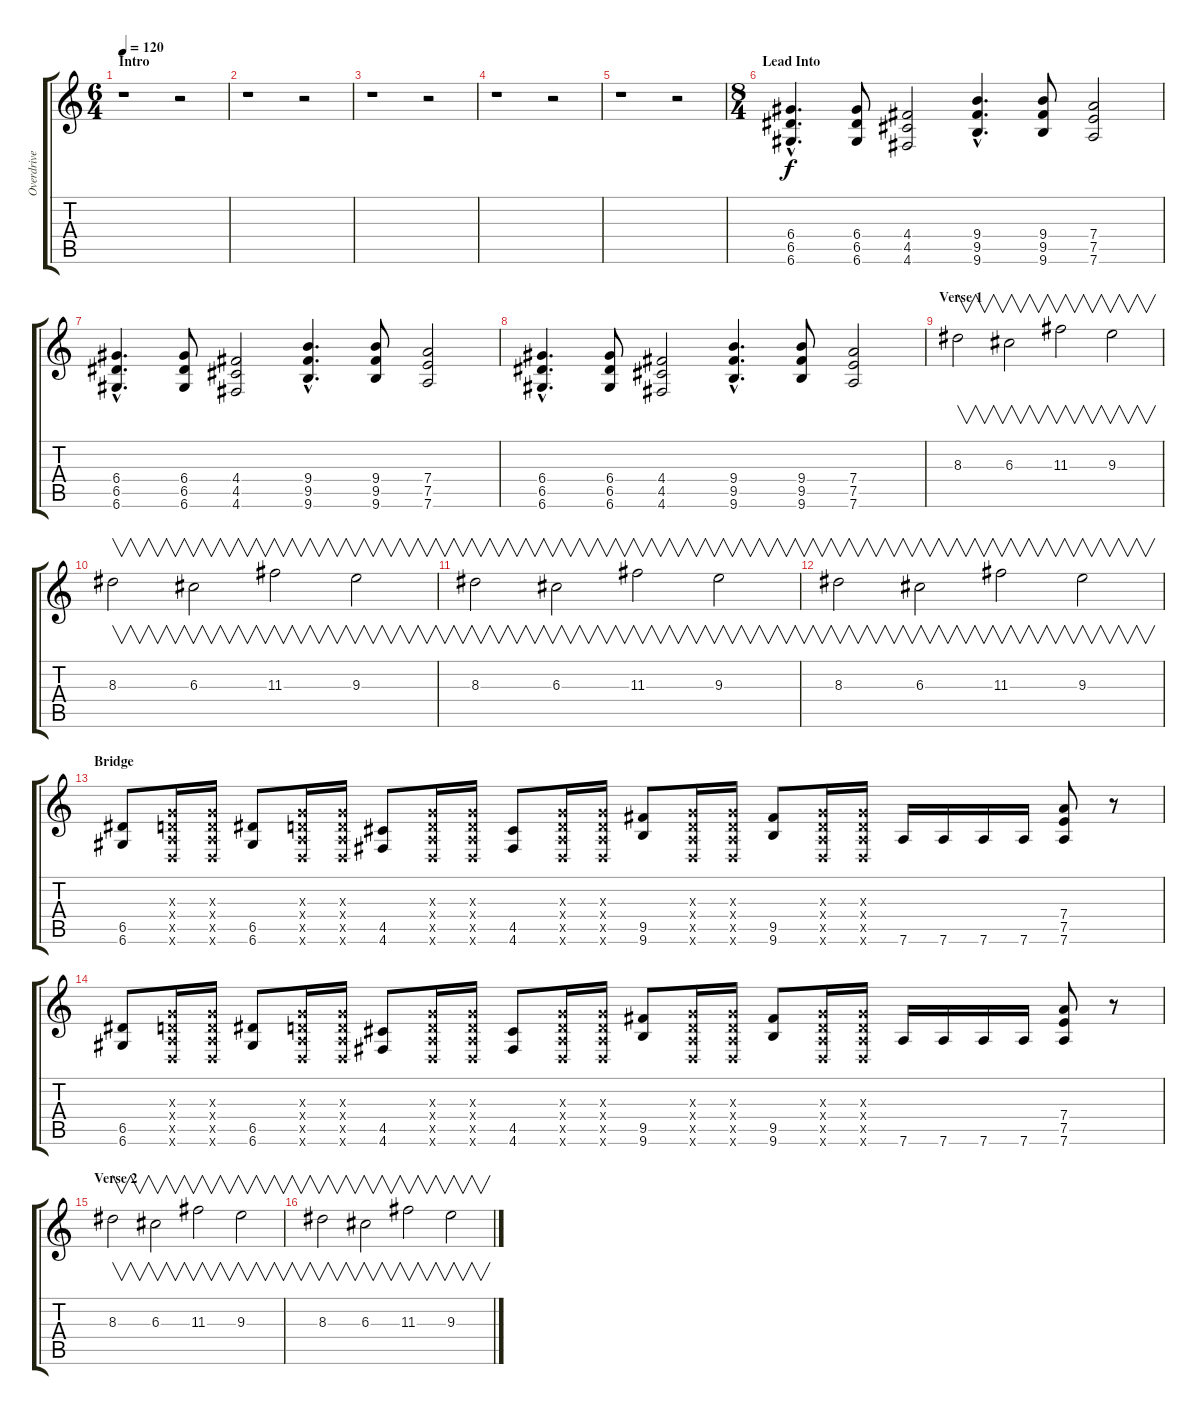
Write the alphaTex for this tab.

\track ("Overdrive" "Overdrive") {instrument overdrivenguitar}
\staff {score tabs}
\tuning (E4 B3 G3 D3 A2 D2) {hide}
\ts (6 4)
\section ("" "Intro")
\tempo 120
\clef g2
\ks c
r.1{dy f instrument overdrivenguitar} r.2 |
r.1 r.2 |
r.1 r.2 |
r.1 r.2 |
r.1 r.2 |
\ts (8 4)
\section ("" "Lead Into")
(6.4{hac} 6.5{hac} 6.6{hac}).4{d} (6.4 6.5 6.6).8 (4.4 4.5 4.6).2 (9.4{hac} 9.5{hac} 9.6{hac}).4{d} (9.4 9.5 9.6).8 (7.4 7.5 7.6).2 |
(6.4{hac} 6.5{hac} 6.6{hac}).4{d} (6.4 6.5 6.6).8 (4.4 4.5 4.6).2 (9.4{hac} 9.5{hac} 9.6{hac}).4{d} (9.4 9.5 9.6).8 (7.4 7.5 7.6).2 |
(6.4{hac} 6.5{hac} 6.6{hac}).4{d} (6.4 6.5 6.6).8 (4.4 4.5 4.6).2 (9.4{hac} 9.5{hac} 9.6{hac}).4{d} (9.4 9.5 9.6).8 (7.4 7.5 7.6).2 |
\section ("" "Verse 1")
8.3.2{v} 6.3.2{v} 11.3.2{v} 9.3.2{v} |
8.3.2{v} 6.3.2{v} 11.3.2{v} 9.3.2{v} |
8.3.2{v} 6.3.2{v} 11.3.2{v} 9.3.2{v} |
8.3.2{v} 6.3.2{v} 11.3.2{v} 9.3.2{v} |
\section ("" "Bridge")
(6.5 6.6).8 (0.3{x} 0.4{x} 0.5{x} 0.6{x}).16 (0.3{x} 0.4{x} 0.5{x} 0.6{x}).16 (6.5 6.6).8 (0.3{x} 0.4{x} 0.5{x} 0.6{x}).16 (0.3{x} 0.4{x} 0.5{x} 0.6{x}).16 (4.5 4.6).8 (0.3{x} 0.4{x} 0.5{x} 0.6{x}).16 (0.3{x} 0.4{x} 0.5{x} 0.6{x}).16 (4.5 4.6).8 (0.3{x} 0.4{x} 0.5{x} 0.6{x}).16 (0.3{x} 0.4{x} 0.5{x} 0.6{x}).16 (9.5 9.6).8 (0.3{x} 0.4{x} 0.5{x} 0.6{x}).16 (0.3{x} 0.4{x} 0.5{x} 0.6{x}).16 (9.5 9.6).8 (0.3{x} 0.4{x} 0.5{x} 0.6{x}).16 (0.3{x} 0.4{x} 0.5{x} 0.6{x}).16 7.6.16 7.6.16 7.6.16 7.6.16 (7.4 7.5 7.6).8 r.8 |
(6.5 6.6).8 (0.3{x} 0.4{x} 0.5{x} 0.6{x}).16 (0.3{x} 0.4{x} 0.5{x} 0.6{x}).16 (6.5 6.6).8 (0.3{x} 0.4{x} 0.5{x} 0.6{x}).16 (0.3{x} 0.4{x} 0.5{x} 0.6{x}).16 (4.5 4.6).8 (0.3{x} 0.4{x} 0.5{x} 0.6{x}).16 (0.3{x} 0.4{x} 0.5{x} 0.6{x}).16 (4.5 4.6).8 (0.3{x} 0.4{x} 0.5{x} 0.6{x}).16 (0.3{x} 0.4{x} 0.5{x} 0.6{x}).16 (9.5 9.6).8 (0.3{x} 0.4{x} 0.5{x} 0.6{x}).16 (0.3{x} 0.4{x} 0.5{x} 0.6{x}).16 (9.5 9.6).8 (0.3{x} 0.4{x} 0.5{x} 0.6{x}).16 (0.3{x} 0.4{x} 0.5{x} 0.6{x}).16 7.6.16 7.6.16 7.6.16 7.6.16 (7.4 7.5 7.6).8 r.8 |
\section ("" "Verse 2")
8.3.2{v} 6.3.2{v} 11.3.2{v} 9.3.2{v} |
8.3.2{v} 6.3.2{v} 11.3.2{v} 9.3.2{v}
